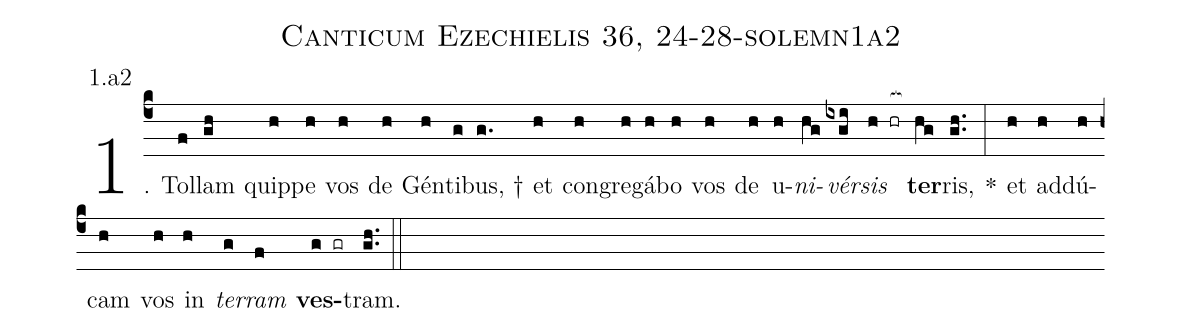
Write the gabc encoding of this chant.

name: Canticum Ezechielis 36, 24-28-solemn1a2;
annotation: 1.a2;
%%
(c4)1. Tol(f)lam(gh) quip(h)pe(h) vos(h) de(h) Gén(h)ti(g)bus, †(g.) et(h) con(h)gre(h)gá(h)bo(h) vos(h) de(h) u(h)<i>ni</i>(hg)<i>vér</i>(ixgi)<i>sis</i>(h hr[ocb:1{]) <b>ter</b>(hg[ocb:0}])ris,(gh..) *(:) et(h) ad(h)dú(h)cam(h) vos(h) in(h) <i>ter</i>(g)<i>ram</i>(f) <b>ves</b>(g gr)tram.(gh..) (::)
